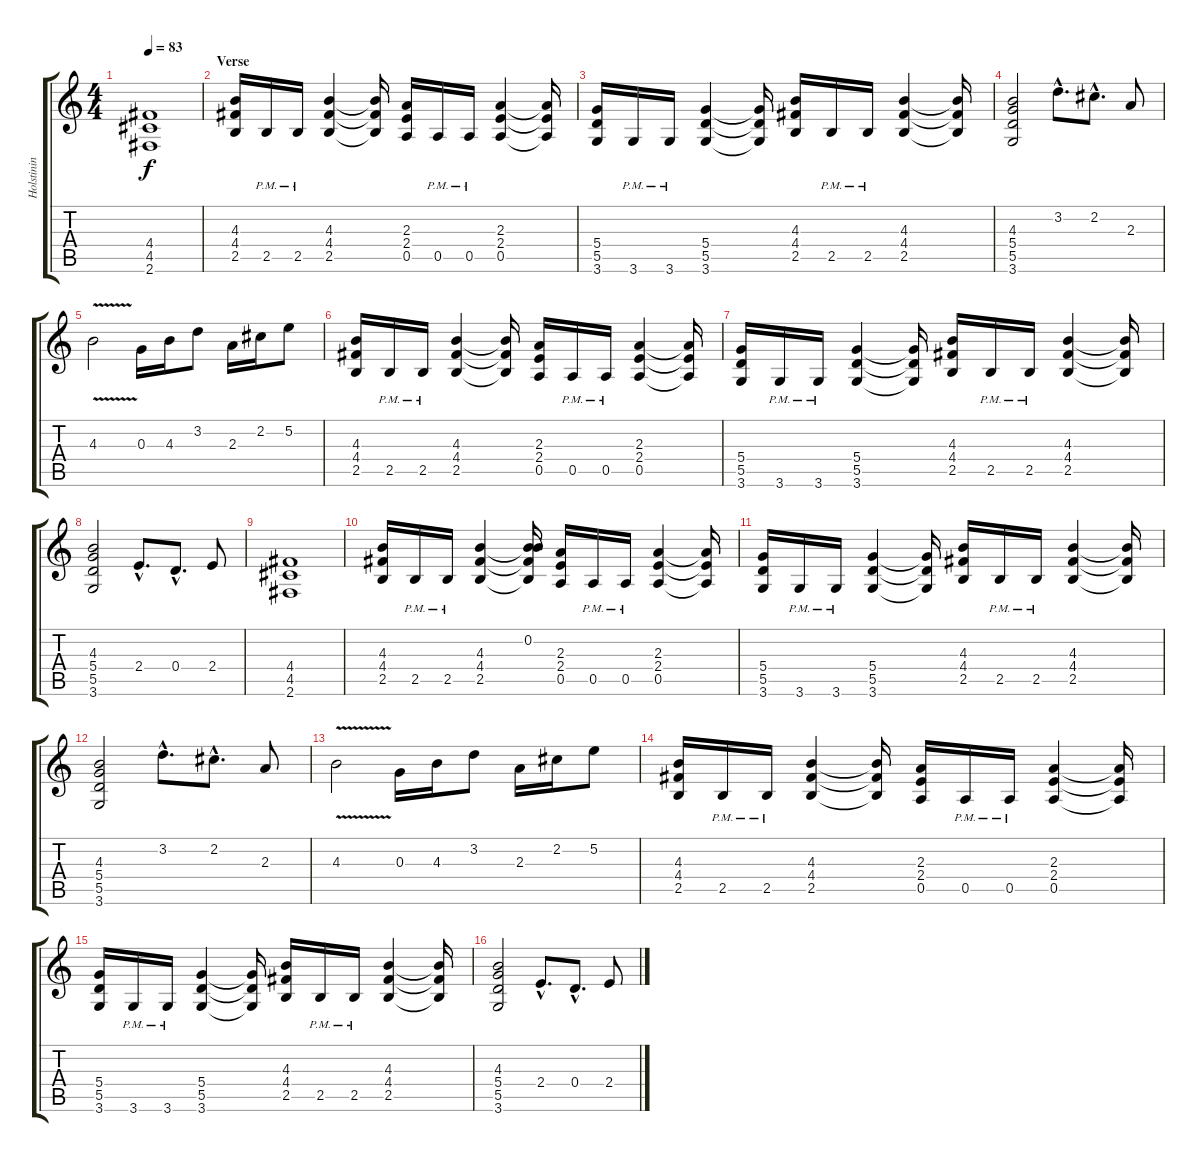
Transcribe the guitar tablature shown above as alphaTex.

\track ("Holstinin" "Holstinin") {instrument distortionguitar}
\staff {score tabs}
\tuning (E4 B3 G3 D3 A2 E2) {hide}
\ts (4 4)
\tempo 83
\clef g2
\ks c
(4.4 4.5 2.6).1{dy f} |
\section ("" "Verse")
(4.3 4.4 2.5).16 2.5{pm}.16 2.5{pm}.16 (4.3 4.4 2.5).4 (4.3{t} 4.4{t} 2.5{t}).16 (2.3 2.4 0.5).16 0.5{pm}.16 0.5{pm}.16 (2.3 2.4 0.5).4 (2.3{t} 2.4{t} 0.5{t}).16 |
(5.4 5.5 3.6).16 3.6{pm}.16 3.6{pm}.16 (5.4 5.5 3.6).4 (5.4{t} 5.5{t} 3.6{t}).16 (4.3 4.4 2.5).16 2.5{pm}.16 2.5{pm}.16 (4.3 4.4 2.5).4 (4.3{t} 4.4{t} 2.5{t}).16 |
(4.3 5.4 5.5 3.6).2 3.2{hac}.8{d} 2.2{hac}.8{d} 2.3.8 |
4.3{v}.2 0.3.16 4.3.16 3.2.8 2.3.16 2.2.16 5.2.8 |
(4.3 4.4 2.5).16 2.5{pm}.16 2.5{pm}.16 (4.3 4.4 2.5).4 (4.3{t} 4.4{t} 2.5{t}).16 (2.3 2.4 0.5).16 0.5{pm}.16 0.5{pm}.16 (2.3 2.4 0.5).4 (2.3{t} 2.4{t} 0.5{t}).16 |
(5.4 5.5 3.6).16 3.6{pm}.16 3.6{pm}.16 (5.4 5.5 3.6).4 (5.4{t} 5.5{t} 3.6{t}).16 (4.3 4.4 2.5).16 2.5{pm}.16 2.5{pm}.16 (4.3 4.4 2.5).4 (4.3{t} 4.4{t} 2.5{t}).16 |
(4.3 5.4 5.5 3.6).2 2.4{hac}.8{d} 0.4{hac}.8{d} 2.4.8 |
(4.4 4.5 2.6).1 |
(4.3 4.4 2.5).16 2.5{pm}.16 2.5{pm}.16 (4.3 4.4 2.5).4 (0.2 4.3{t} 4.4{t} 2.5{t}).16 (2.3 2.4 0.5).16 0.5{pm}.16 0.5{pm}.16 (2.3 2.4 0.5).4 (2.3{t} 2.4{t} 0.5{t}).16 |
(5.4 5.5 3.6).16 3.6{pm}.16 3.6{pm}.16 (5.4 5.5 3.6).4 (5.4{t} 5.5{t} 3.6{t}).16 (4.3 4.4 2.5).16 2.5{pm}.16 2.5{pm}.16 (4.3 4.4 2.5).4 (4.3{t} 4.4{t} 2.5{t}).16 |
(4.3 5.4 5.5 3.6).2 3.2{hac}.8{d} 2.2{hac}.8{d} 2.3.8 |
4.3{v}.2 0.3.16 4.3.16 3.2.8 2.3.16 2.2.16 5.2.8 |
(4.3 4.4 2.5).16 2.5{pm}.16 2.5{pm}.16 (4.3 4.4 2.5).4 (4.3{t} 4.4{t} 2.5{t}).16 (2.3 2.4 0.5).16 0.5{pm}.16 0.5{pm}.16 (2.3 2.4 0.5).4 (2.3{t} 2.4{t} 0.5{t}).16 |
(5.4 5.5 3.6).16 3.6{pm}.16 3.6{pm}.16 (5.4 5.5 3.6).4 (5.4{t} 5.5{t} 3.6{t}).16 (4.3 4.4 2.5).16 2.5{pm}.16 2.5{pm}.16 (4.3 4.4 2.5).4 (4.3{t} 4.4{t} 2.5{t}).16 |
(4.3 5.4 5.5 3.6).2 2.4{hac}.8{d} 0.4{hac}.8{d} 2.4.8
